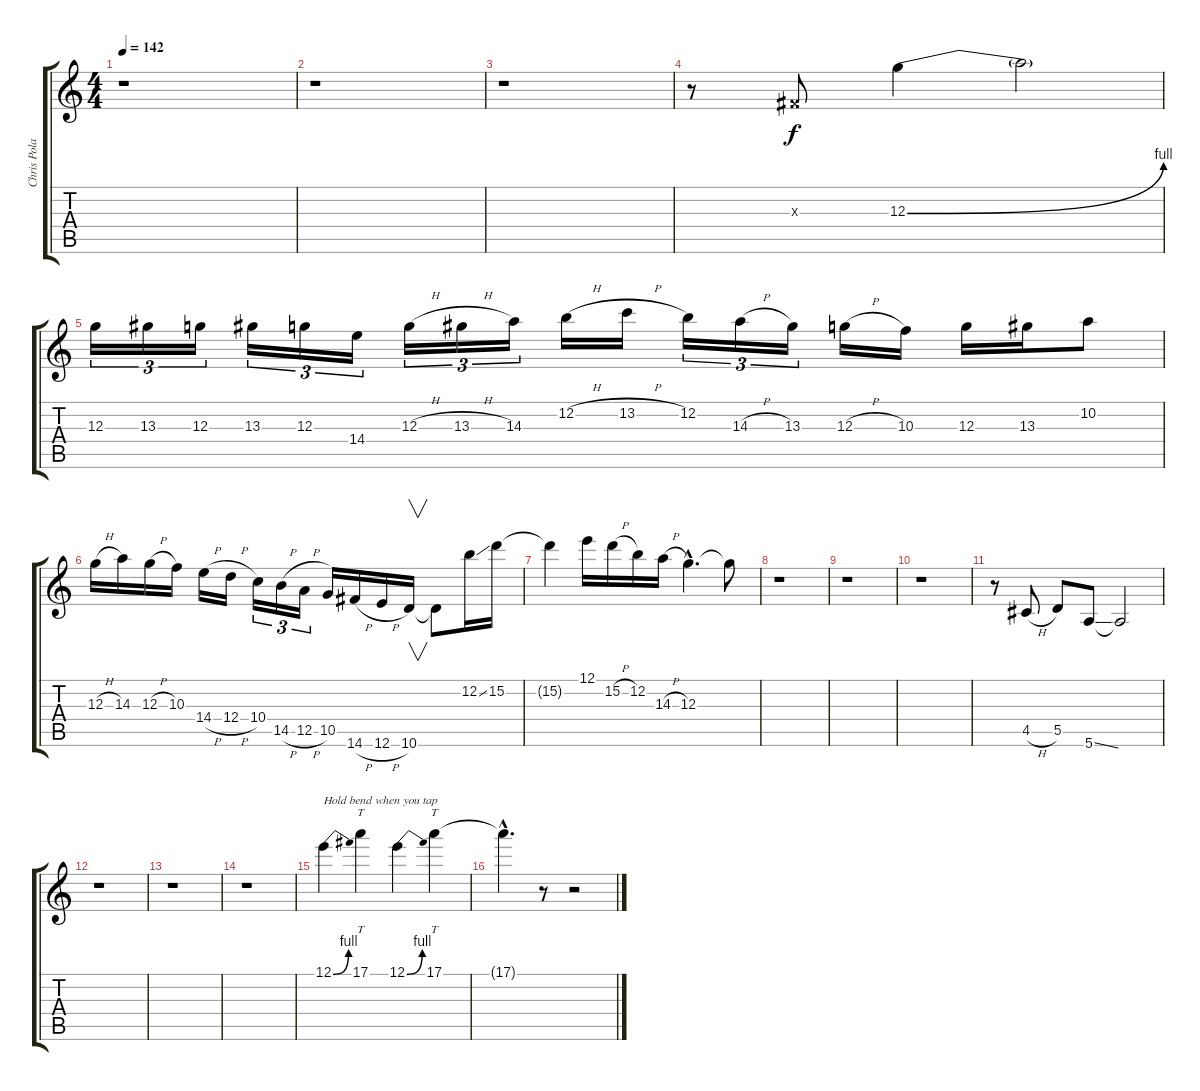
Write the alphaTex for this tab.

\track ("Chris Poland" "Chris Pola") {instrument distortionguitar}
\staff {score tabs}
\tuning (E4 B3 G3 D3 A2 E2) {hide}
\ts (4 4)
\tempo 142
\clef g2
\ks c
r.1{dy f} |
r.1 |
r.1 |
r.8 -1.3{x}.8 12.3{be (bend 0 0 60 4)}.4 12.3{t}.2 |
12.3.16{tu (3 2)} 13.3.16{tu (3 2)} 12.3.16{tu (3 2)} 13.3.16{tu (3 2)} 12.3.16{tu (3 2)} 14.4.16{tu (3 2)} 12.3{h}.16{tu (3 2)} 13.3{h}.16{tu (3 2)} 14.3.16{tu (3 2)} 12.2{h}.16 13.2{h}.16 12.2.16{tu (3 2)} 14.3{h}.16{tu (3 2)} 13.3.16{tu (3 2)} 12.3{h}.16 10.3.16 12.3.16 13.3.16 10.2.8 |
12.3{h}.16 14.3.16 12.3{h}.16 10.3.16 14.4{h}.16 12.4{h}.16 10.4.16{tu (3 2)} 14.5{h}.16{tu (3 2)} 12.5{h}.16{tu (3 2)} 10.5.16 14.6{h}.16 12.6{h}.16 10.6.16{v} 10.6{t}.8 12.2{ss}.16 15.2.16 |
15.2{t}.4 12.1.16 15.2{h}.16 12.2.16 14.3{h}.16 12.3{hac}.4{d} 12.3{t}.8 |
r.1 |
r.1 |
r.1 |
r.8 4.5{h}.8 5.5.8 5.6{ss}.8 5.6{t}.2 |
r.1 |
r.1 |
r.1 |
12.1{be (bend 0 0 60 4)}.4{txt "Hold bend when you tap"} 17.1.4{tt} 12.1{be (bend 0 0 60 4)}.4 17.1.4{tt} |
17.1{hac t}.4{d} r.8 r.2
